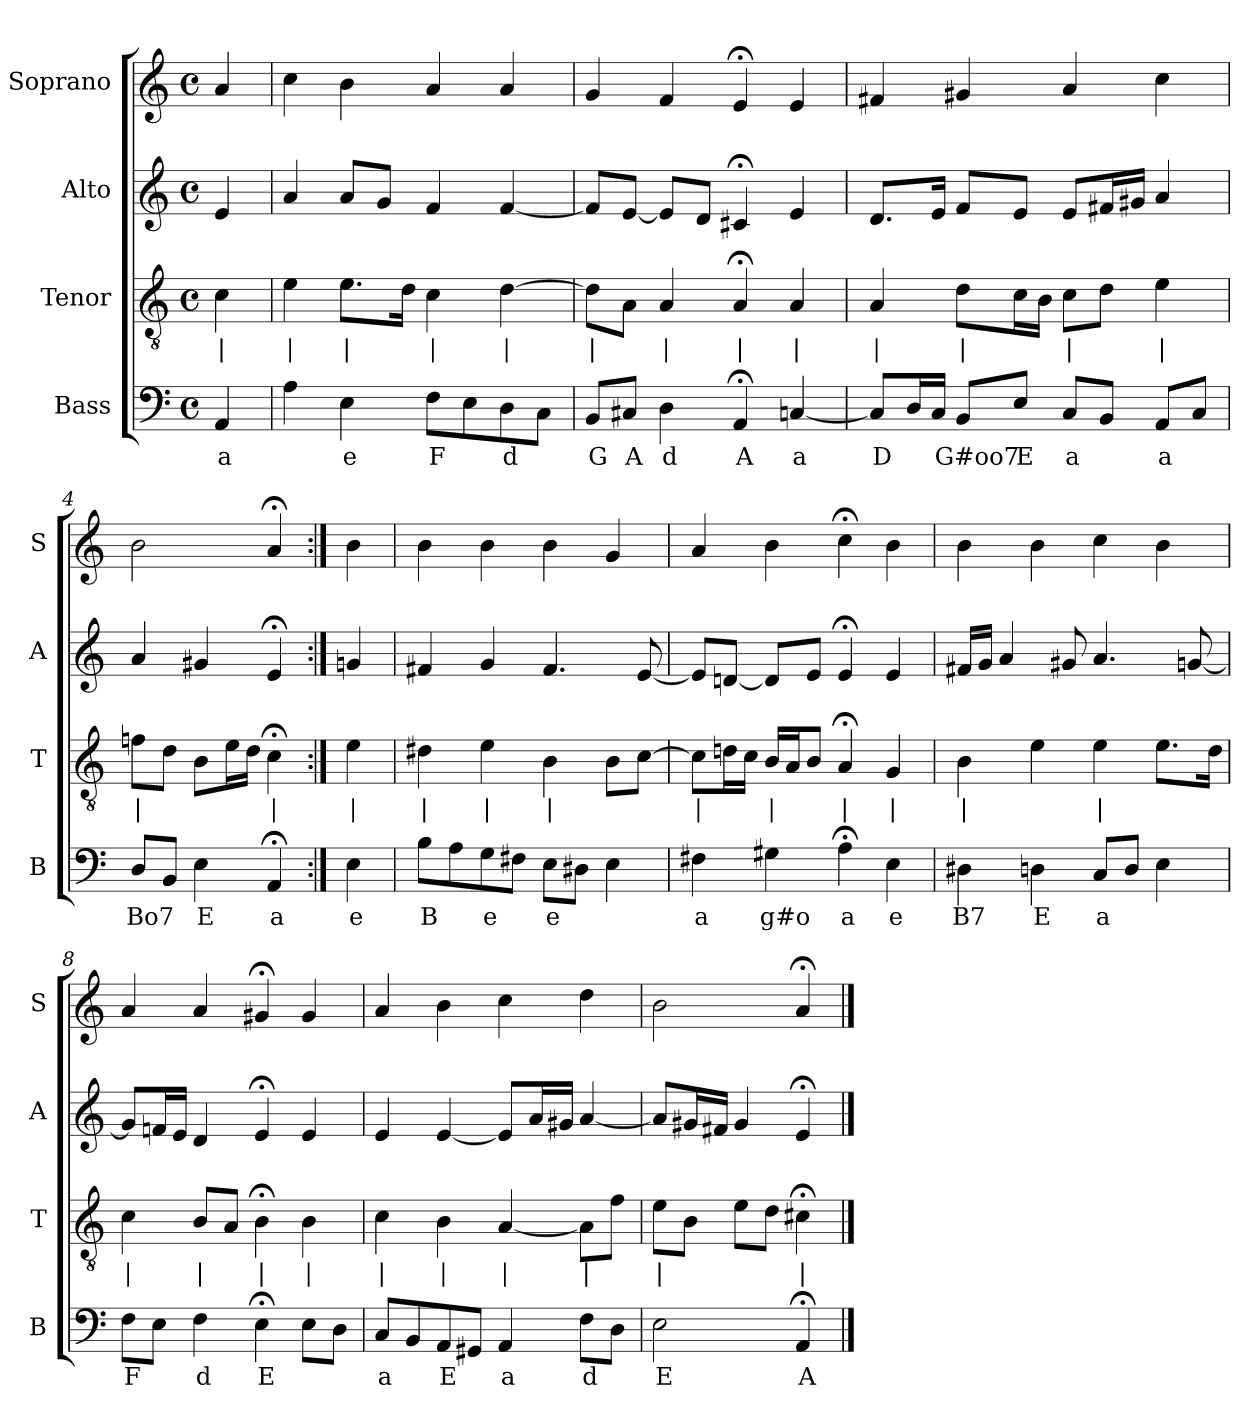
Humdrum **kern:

**kern	**text	**kern	**text	**kern	**kern
*part4	*part4	*part3	*part3	*part2	*part1
*staff4	*staff4	*staff3	*staff3	*staff2	*staff1
*I"Bass	*	*I"Tenor	*	*I"Alto	*I"Soprano
*I'B	*	*I'T	*	*I'A	*I'S
*clefF4	*	*clefGv2	*	*clefG2	*clefG2
*k[]	*	*k[]	*	*k[]	*k[]
*a:	*	*a:	*	*a:	*a:
*M4/4	*	*M4/4	*	*M4/4	*M4/4
*met(c)	*	*met(c)	*	*met(c)	*met(c)
*MM100	*	*MM100	*	*MM100	*MM100
=	=	=	=	=	=
4AA	a	4c	|	4e	4a
=1	=1	=1	=1	=1	=1
4A	.	4e	|	4a	4cc
4E	e	8.eL	|	8aL	4b
.	.	.	.	8gJ	.
.	.	16dJk	.	.	.
8FL	F	4c	|	4f	4a
8E	.	.	.	.	.
8D	d	[4d	|	[4f	4a
8CJ	.	.	.	.	.
=2	=2	=2	=2	=2	=2
8BBL	G	8dL]	|	8fL]	4g
8C#XJ	A	8AJ	.	[8eJ	.
4D	d	4A	|	8eL]	4f
.	.	.	.	8dJ	.
4AA;<	A	4A;<	|	4c#X;<	4e;<
[4Cn	a	4A	|	4e	4e
=3	=3	=3	=3	=3	=3
8CL]	D	4A	|	8.dL	4f#X
16DL	.	.	.	.	.
16CJJ	.	.	.	16eJk	.
8BBL	G#oo7	8dL	|	8fL	4g#X
8EJ	E	16cL	.	8eJ	.
.	.	16BJJ	.	.	.
8CL	a	8cL	|	8eL	4a
8BBJ	.	8dJ	.	16f#XL	.
.	.	.	.	16g#XJJ	.
8AAL	a	4e	|	4a	4cc
8CJ	.	.	.	.	.
=4	=4	=4	=4	=4	=4
8DL	Bo7	8fnL	|	4a	2b
8BBJ	.	8dJ	.	.	.
4E	E	8BL	.	4g#X	.
.	.	16eL	.	.	.
.	.	16dJJ	.	.	.
4AA;<	a	4c;<	|	4e;<	4a;<
=:|!	=:|!	=:|!	=:|!	=:|!	=:|!
4E	e	4e	|	4gn	4b
=5	=5	=5	=5	=5	=5
8BL	B	4d#X	|	4f#X	4b
8A	.	.	.	.	.
8G	e	4e	|	4g	4b
8F#XJ	.	.	.	.	.
8EL	e	4B	|	4.f#	4b
8D#XJ	.	.	.	.	.
4E	.	8BL	.	.	4g
.	.	[8cJ	.	[8e	.
=6	=6	=6	=6	=6	=6
4F#X	a	8cL]	|	8eL]	4a
.	.	16dnL	.	[8dnJ	.
.	.	16cJJ	.	.	.
4G#X	g#o	16BLL	|	8dL]	4b
.	.	16AJ	.	.	.
.	.	8BJ	.	8eJ	.
4A;<	a	4A;<	|	4e;<	4cc;<
4E	e	4G	|	4e	4b
=7	=7	=7	=7	=7	=7
4D#X	B7	4B	|	16f#XLL	4b
.	.	.	.	16gJJ	.
.	.	.	.	4a	.
4Dn	E	4e	.	.	4b
.	.	.	.	8g#X	.
8CL	a	4e	|	4.a	4cc
8DJ	.	.	.	.	.
4E	.	8.eL	.	.	4b
.	.	.	.	[8gn	.
.	.	16dJk	.	.	.
=8	=8	=8	=8	=8	=8
8FL	F	4c	|	8gL]	4a
8EJ	.	.	.	16fnL	.
.	.	.	.	16eJJ	.
4F	d	8BL	|	4d	4a
.	.	8AJ	.	.	.
4E;<	E	4B;<	|	4e;<	4g#X;<
8EL	.	4B	|	4e	4g#
8DJ	.	.	.	.	.
=9	=9	=9	=9	=9	=9
8CL	a	4c	|	4e	4a
8BB	.	.	.	.	.
8AA	E	4B	|	[4e	4b
8GG#XJ	.	.	.	.	.
4AA	a	[4A	|	8eL]	4cc
.	.	.	.	16aL	.
.	.	.	.	16g#XJJ	.
8FL	d	8AL]	|	[4a	4dd
8DJ	.	8fJ	.	.	.
=10	=10	=10	=10	=10	=10
2E	E	8eL	|	8aL]	2b
.	.	8BJ	.	16g#XL	.
.	.	.	.	16f#XJJ	.
.	.	8eL	.	4g#	.
.	.	8dJ	.	.	.
4AA;<	A	4c#X;<	|	4e;<	4a;<
==	==	==	==	==	==
*-	*-	*-	*-	*-	*-
